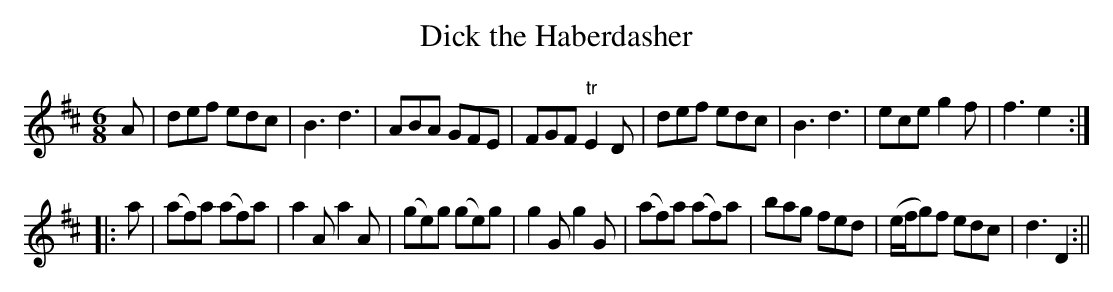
X:1
T:Dick the Haberdasher
M:6/8
L:1/8
K:D
A|def edc|B3 d3|ABA GFE|FGF "tr"E2D|def edc|B3 d3|ece g2f|f3 e2:|
|:a|(af)a (af)a|a2A a2A|(ge)g (ge)g|g2G g2G|(af)a (af)a|bag fed|(e/f/g)f edc|d3 D2:||
